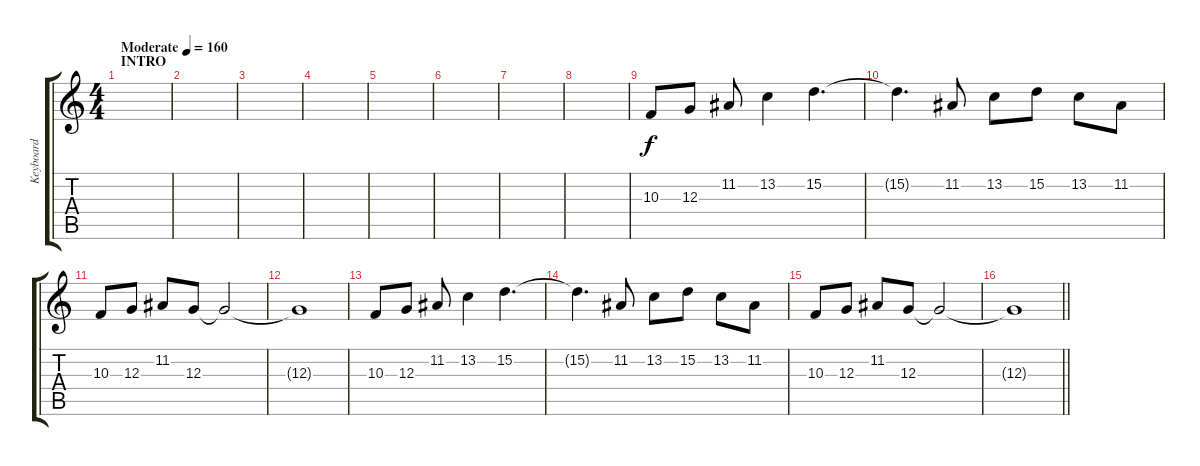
\track ("Keyboard" "Keyboard") {instrument electricgrandpiano}
\staff {score tabs}
\tuning (E4 B3 G3 D3 A2 E2) {hide}
\ts (4 4)
\section ("" "INTRO")
\tempo (160 "Moderate")
\clef g2
\ks c
|
|
|
|
|
|
|
|
10.3.8 12.3.8 11.2.8 13.2.4 15.2.4{d} |
15.2{t}.4{d} 11.2.8 13.2.8 15.2.8 13.2.8 11.2.8 |
10.3.8 12.3.8 11.2.8 12.3.8 12.3{t}.2 |
12.3{t}.1 |
10.3.8 12.3.8 11.2.8 13.2.4 15.2.4{d} |
15.2{t}.4{d} 11.2.8 13.2.8 15.2.8 13.2.8 11.2.8 |
10.3.8 12.3.8 11.2.8 12.3.8 12.3{t}.2 |
\barLineRight lightlight
12.3{t}.1
